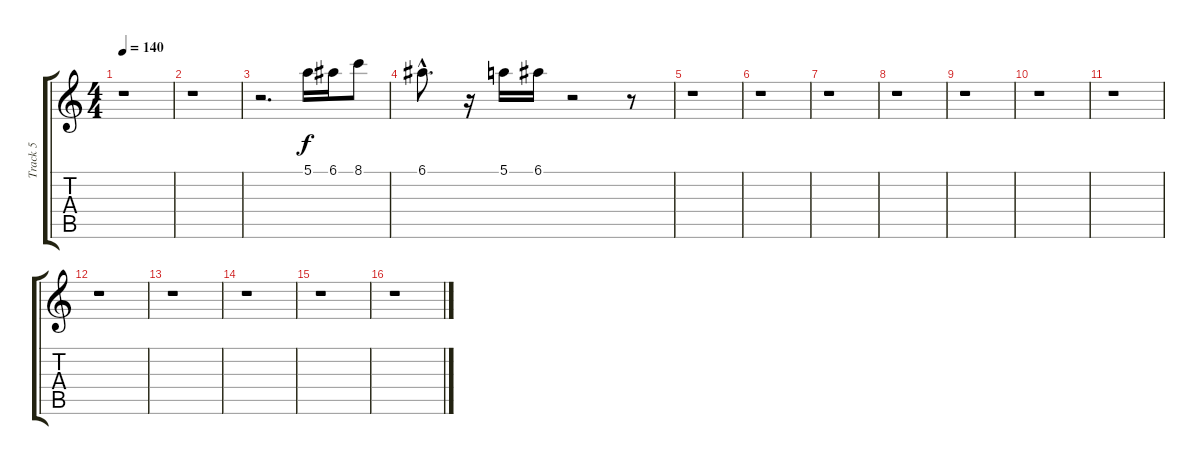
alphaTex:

\track ("Track 5" "Track 5") {instrument acousticguitarnylon}
\staff {score tabs}
\tuning (E4 B3 G3 D3 A2 E2) {hide}
\ts (4 4)
\tempo 140
\clef g2
\ks c
r.1{dy f} |
r.1 |
r.2{d} 5.1.16 6.1.16 8.1.8 |
6.1{hac}.8{d} r.16 5.1.16 6.1.16 r.2 r.8 |
r.1 |
r.1 |
r.1 |
r.1 |
r.1 |
r.1 |
r.1 |
r.1 |
r.1 |
r.1 |
r.1 |
r.1
